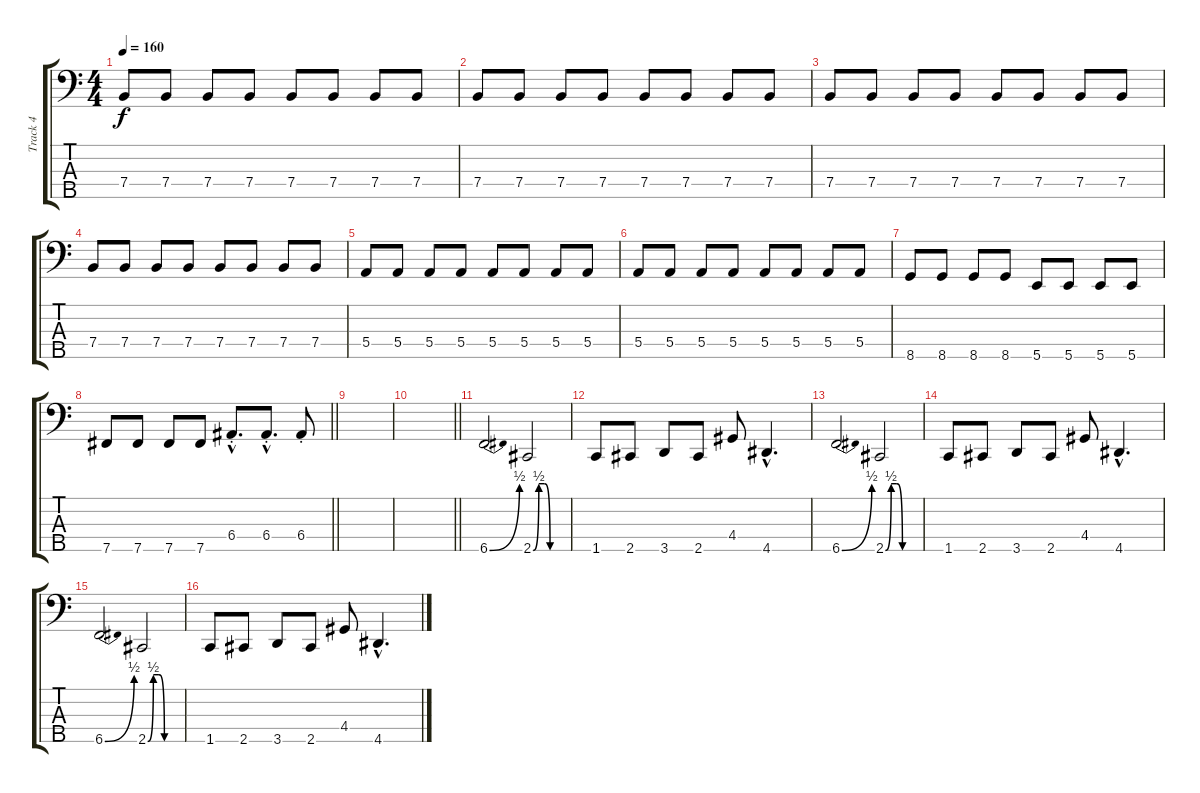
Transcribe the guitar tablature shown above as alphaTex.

\track ("Track 4" "Track 4") {instrument electricbassfinger}
\staff {score tabs}
\tuning (G2 D2 A1 E1 B0) {hide}
\ts (4 4)
\tempo 160
\clef f4
\ks c
7.4.8{dy f} 7.4.8 7.4.8 7.4.8 7.4.8 7.4.8 7.4.8 7.4.8 |
7.4.8 7.4.8 7.4.8 7.4.8 7.4.8 7.4.8 7.4.8 7.4.8 |
7.4.8 7.4.8 7.4.8 7.4.8 7.4.8 7.4.8 7.4.8 7.4.8 |
7.4.8 7.4.8 7.4.8 7.4.8 7.4.8 7.4.8 7.4.8 7.4.8 |
5.4.8 5.4.8 5.4.8 5.4.8 5.4.8 5.4.8 5.4.8 5.4.8 |
5.4.8 5.4.8 5.4.8 5.4.8 5.4.8 5.4.8 5.4.8 5.4.8 |
8.5.8 8.5.8 8.5.8 8.5.8 5.5.8 5.5.8 5.5.8 5.5.8 |
\barLineRight lightlight
7.5.8 7.5.8 7.5.8 7.5.8 6.4{hac st}.8{d} 6.4{hac st}.8{d} 6.4{st}.8 |
\section ("" "")
|
\barLineRight lightlight
|
\section ("" "")
6.5{be (bend 0 0 60 2)}.2 2.5{be (custom 0 0 10 2 20 2 30 0 60 0)}.2 |
1.5.8 2.5.8 3.5.8 2.5.8 4.4.8 4.5{hac}.4{d} |
6.5{be (bend 0 0 60 2)}.2 2.5{be (custom 0 0 10 2 20 2 30 0 60 0)}.2 |
1.5.8 2.5.8 3.5.8 2.5.8 4.4.8 4.5{hac}.4{d} |
6.5{be (bend 0 0 60 2)}.2 2.5{be (custom 0 0 10 2 20 2 30 0 60 0)}.2 |
1.5.8 2.5.8 3.5.8 2.5.8 4.4.8 4.5{hac}.4{d}
